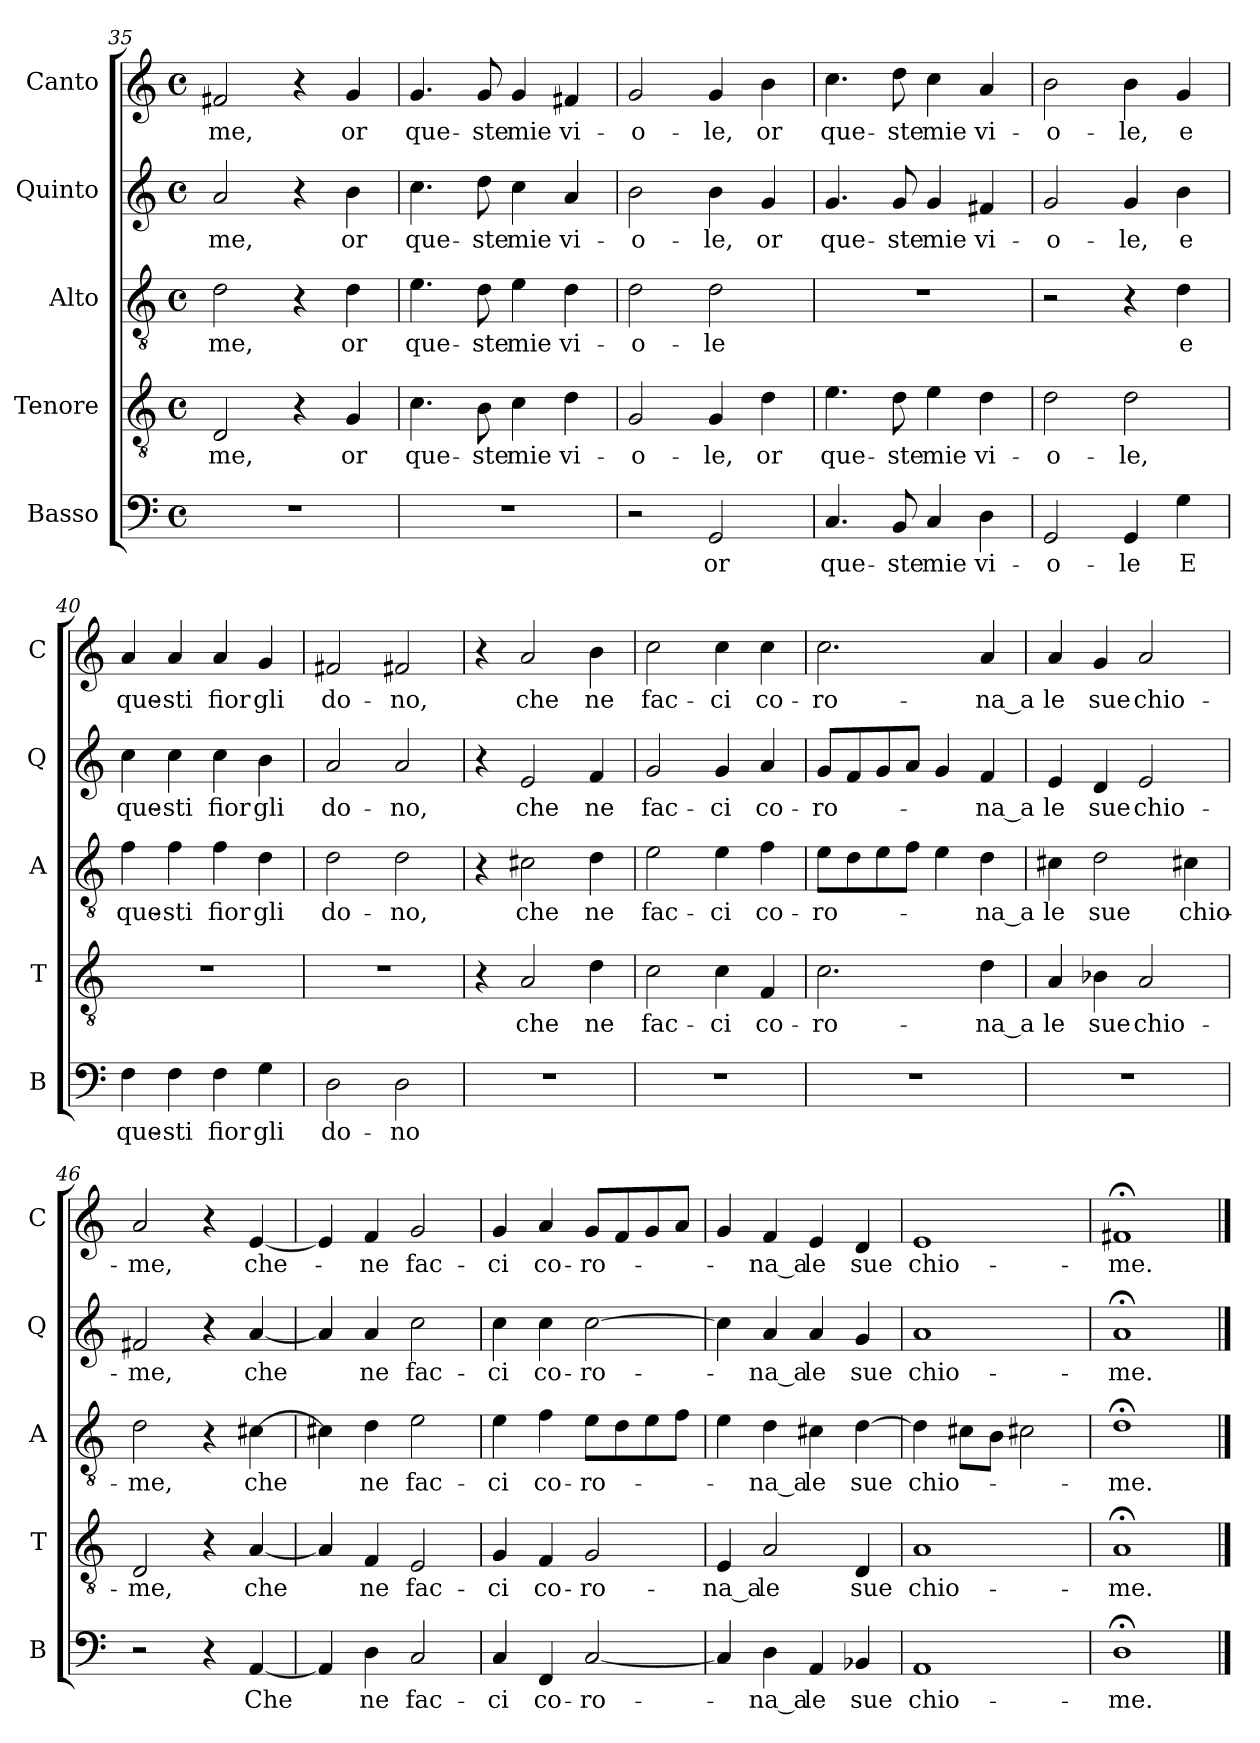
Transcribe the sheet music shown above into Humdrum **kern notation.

**kern	**text	**kern	**text	**kern	**text	**kern	**text	**kern	**text
*part5	*part5	*part4	*part4	*part3	*part3	*part2	*part2	*part1	*part1
*staff5	*staff5	*staff4	*staff4	*staff3	*staff3	*staff2	*staff2	*staff1	*staff1
*I"Basso	*	*I"Tenore	*	*I"Alto	*	*I"Quinto	*	*I"Canto	*
*I'B	*	*I'T	*	*I'A	*	*I'Q	*	*I'C	*
*clefF4	*	*clefGv2	*	*clefGv2	*	*clefG2	*	*clefG2	*
*k[]	*	*k[]	*	*k[]	*	*k[]	*	*k[]	*
*C:	*	*C:	*	*C:	*	*C:	*	*C:	*
*M4/4	*	*M4/4	*	*M4/4	*	*M4/4	*	*M4/4	*
*met(c)	*	*met(c)	*	*met(c)	*	*met(c)	*	*met(c)	*
=35	=35	=35	=35	=35	=35	=35	=35	=35	=35
1r	.	2D	-me,	2d	-me,	2a	-me,	2f#X	-me,
.	.	4r	.	4r	.	4r	.	4r	.
.	.	4G	-or	4d	-or	4b	-or	4g	-or
=36	=36	=36	=36	=36	=36	=36	=36	=36	=36
1r	.	4.c	que-	4.e	que-	4.cc	que-	4.g	que-
.	.	8B	-ste	8d	-ste	8dd	-ste	8g	-ste
.	.	4c	-mie	4e	-mie	4cc	-mie	4g	-mie
.	.	4d	vi-	4d	vi-	4a	vi-	4f#X	vi-
=37	=37	=37	=37	=37	=37	=37	=37	=37	=37
2r	.	2G	o-	2d	o-	2b	o-	2g	o-
2GG	-or	4G	-le,	2d	-le	4b	-le,	4g	-le,
.	.	4d	-or	.	.	4g	-or	4b	-or
!!LO:LB:g=z
=38	=38	=38	=38	=38	=38	=38	=38	=38	=38
4.C	que-	4.e	que-	1r	.	4.g	que-	4.cc	que-
8BB	-ste	8d	-ste	.	.	8g	-ste	8dd	-ste
4C	-mie	4e	-mie	.	.	4g	-mie	4cc	-mie
4D	vi-	4d	vi-	.	.	4f#X	vi-	4a	vi-
=39	=39	=39	=39	=39	=39	=39	=39	=39	=39
2GG	o-	2d	o-	2r	.	2g	o-	2b	o-
4GG	-le	2d	-le,	4r	.	4g	-le,	4b	-le,
4G	-E	.	.	4d	-e	4b	-e	4g	-e
=40	=40	=40	=40	=40	=40	=40	=40	=40	=40
4F	que-	1r	.	4f	que-	4cc	que-	4a	que-
4F	-sti	.	.	4f	-sti	4cc	-sti	4a	-sti
4F	-fior	.	.	4f	-fior	4cc	-fior	4a	-fior
4G	-gli	.	.	4d	-gli	4b	-gli	4g	-gli
=41	=41	=41	=41	=41	=41	=41	=41	=41	=41
2D	do-	1r	.	2d	do-	2a	do-	2f#X	do-
2D	-no	.	.	2d	-no,	2a	-no,	2f#X	-no,
=42	=42	=42	=42	=42	=42	=42	=42	=42	=42
1r	.	4r	.	4r	.	4r	.	4r	.
.	.	2A	-che	2c#X	-che	2e	-che	2a	-che
.	.	4d	-ne	4d	-ne	4f	-ne	4b	-ne
=43	=43	=43	=43	=43	=43	=43	=43	=43	=43
1r	.	2c	fac-	2e	fac-	2g	fac-	2cc	fac-
.	.	4c	-ci	4e	-ci	4g	-ci	4cc	-ci
.	.	4F	co-	4f	co-	4a	co-	4cc	co-
=44	=44	=44	=44	=44	=44	=44	=44	=44	=44
1r	.	2.c	ro-	8eL	ro-	8gL	ro-	2.cc	ro-
.	.	.	.	8d	.	8f	.	.	.
.	.	.	.	8e	.	8g	.	.	.
.	.	.	.	8fJ	.	8aJ	.	.	.
.	.	.	.	4e	.	4g	.	.	.
.	.	4d	-na_a	4d	-na_a	4f	-na_a	4a	-na_a
!!LO:PB:g=z
=45	=45	=45	=45	=45	=45	=45	=45	=45	=45
1r	.	4A	-le	4c#X	-le	4e	-le	4a	-le
.	.	4B-X	-sue	2d	-sue	4d	-sue	4g	-sue
.	.	2A	chio-	.	.	2e	chio-	2a	chio-
.	.	.	.	4c#X	chio-	.	.	.	.
=46	=46	=46	=46	=46	=46	=46	=46	=46	=46
2r	.	2D	-me,	2d	-me,	2f#X	-me,	2a	-me,
4r	.	4r	.	4r	.	4r	.	4r	.
[4AA	-Che	[4A	-che	[4c#X	-che	[4a	-che	[4e	che-
=47	=47	=47	=47	=47	=47	=47	=47	=47	=47
4AA]	.	4A]	.	4c#X]	.	4a]	.	4e]	.
4D	-ne	4F	-ne	4d	-ne	4a	-ne	4f	-ne
2C	fac-	2E	fac-	2e	fac-	2cc	fac-	2g	fac-
=48	=48	=48	=48	=48	=48	=48	=48	=48	=48
4C	-ci	4G	-ci	4e	-ci	4cc	-ci	4g	-ci
4FF	co-	4F	co-	4f	co-	4cc	co-	4a	co-
[2C	ro-	2G	ro-	8eL	ro-	[2cc	ro-	8gL	ro-
.	.	.	.	8d	.	.	.	8f	.
.	.	.	.	8e	.	.	.	8g	.
.	.	.	.	8fJ	.	.	.	8aJ	.
=49	=49	=49	=49	=49	=49	=49	=49	=49	=49
4C]	.	4E	-na_a	4e	.	4cc]	.	4g	.
4D	-na_a	2A	-le	4d	-na_a	4a	-na_a	4f	-na_a
4AA	-le	.	.	4c#X	-le	4a	-le	4e	-le
4BB-X	-sue	4D	-sue	[4d	-sue	4g	-sue	4d	-sue
=50	=50	=50	=50	=50	=50	=50	=50	=50	=50
1AA	chio-	1A	chio-	4d]	chio-	1a	chio-	1e	chio-
.	.	.	.	8c#XL	.	.	.	.	.
.	.	.	.	8BJ	.	.	.	.	.
.	.	.	.	2c#X	.	.	.	.	.
=51	=51	=51	=51	=51	=51	=51	=51	=51	=51
1D;<	-me.	1A;<	-me.	1d;<	-me.	1a;<	-me.	1f#X;<	-me.
==	==	==	==	==	==	==	==	==	==
*-	*-	*-	*-	*-	*-	*-	*-	*-	*-
